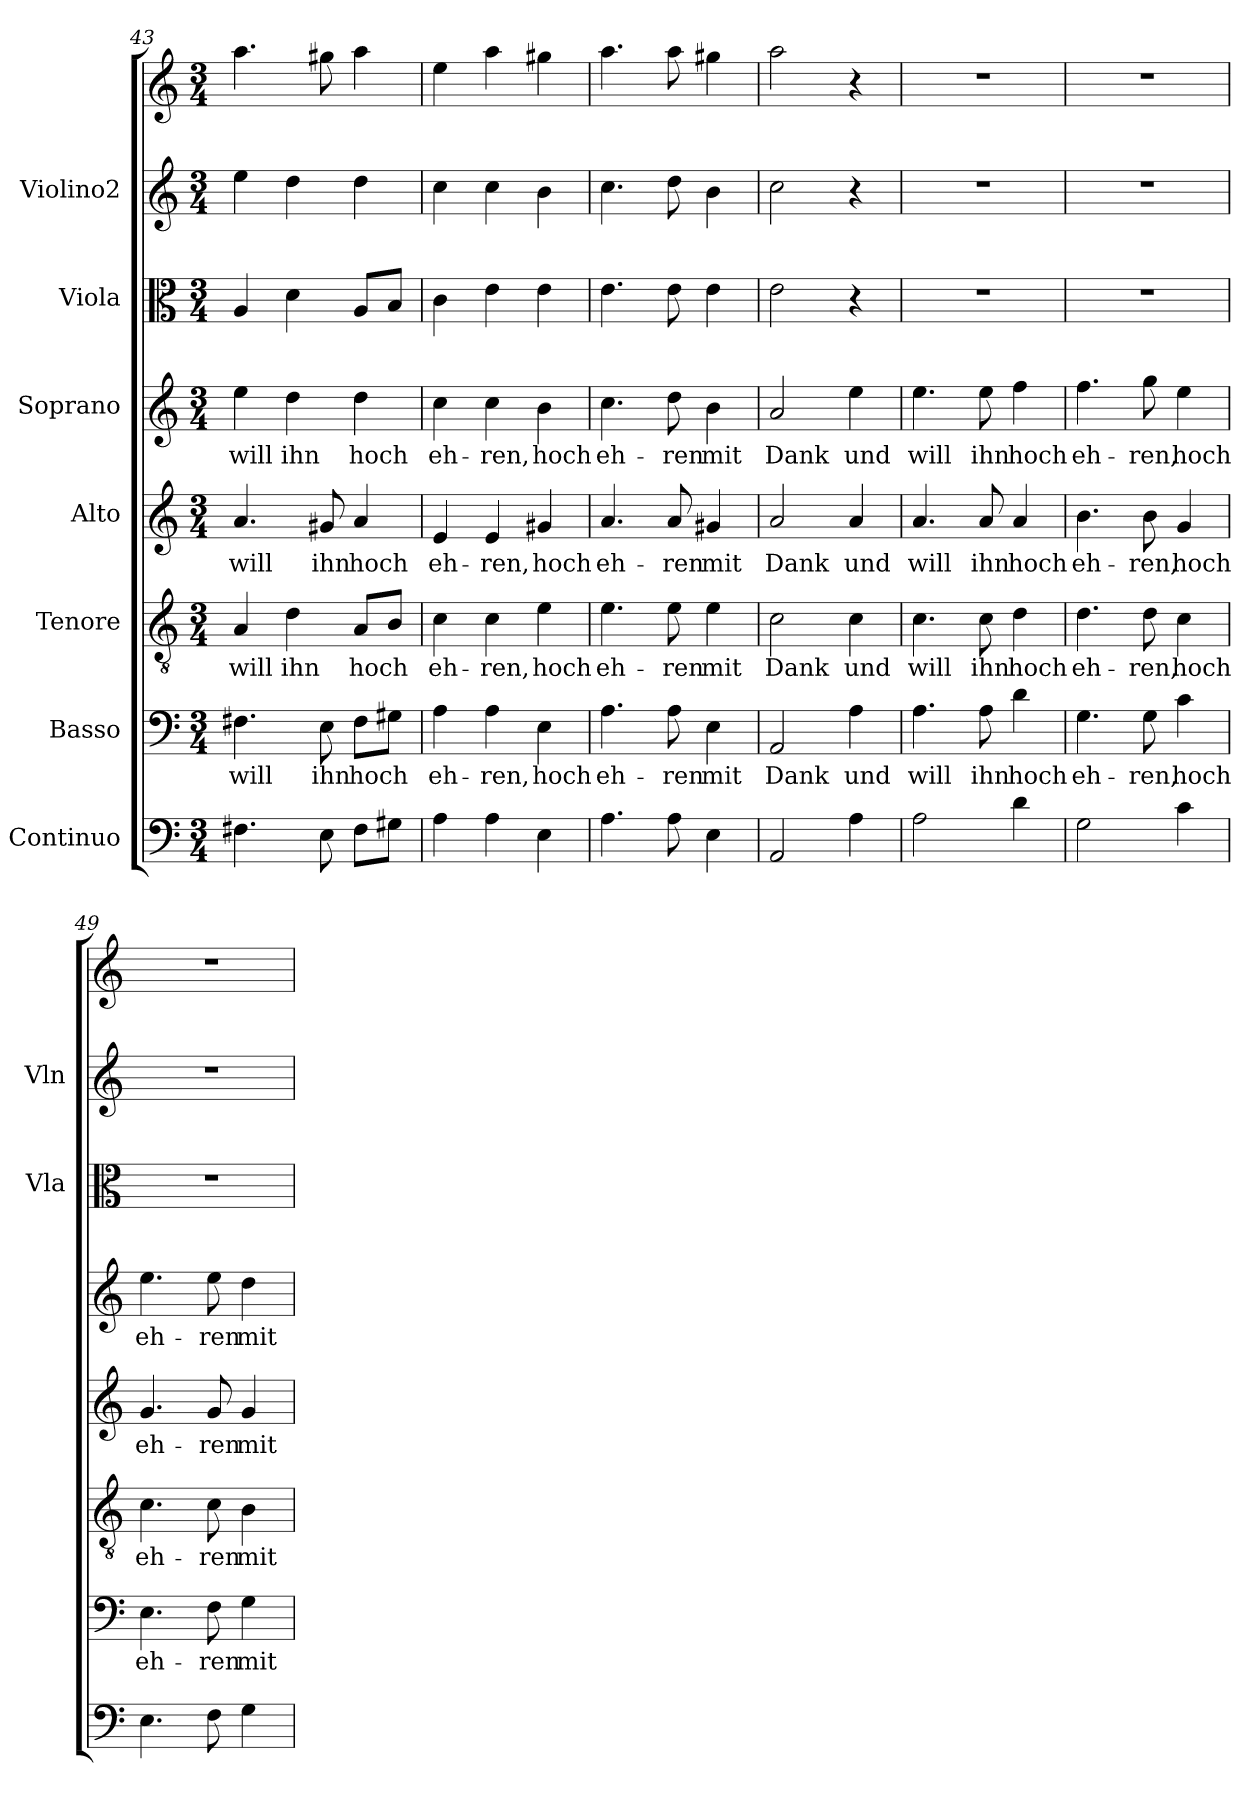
**kern	**kern	**text	**kern	**text	**kern	**text	**kern	**text	**kern	**kern	**kern
*part7	*part6	*part6	*part5	*part5	*part4	*part4	*part3	*part3	*part2	*part1	*part1
*staff8	*staff7	*staff7	*staff6	*staff6	*staff5	*staff5	*staff4	*staff4	*staff3	*staff2	*staff1
*I"Continuo	*I"Basso	*	*I"Tenore	*	*I"Alto	*	*I"Soprano	*	*I"Viola	*I"Violino2	*
*	*	*	*	*	*	*	*	*	*I'Vla	*I'Vln	*
*clefF4	*clefF4	*	*clefGv2	*	*clefG2	*	*clefG2	*	*clefC3	*clefG2	*clefG2
*k[]	*k[]	*	*k[]	*	*k[]	*	*k[]	*	*k[]	*k[]	*k[]
*M3/4	*M3/4	*	*M3/4	*	*M3/4	*	*M3/4	*	*M3/4	*M3/4	*M3/4
=43	=43	=43	=43	=43	=43	=43	=43	=43	=43	=43	=43
!	!	!LO:LY:b	!	!LO:LY:b	!	!LO:LY:b	!	!LO:LY:b	!	!	!
4.F#X\	4.F#X\	will	4A/	will	4.a/	will	4ee\	will	4A/	4ee\	4.aa\
!	!	!	!	!LO:LY:b	!	!	!	!LO:LY:b	!	!	!
.	.	.	4d\	ihn	.	.	4dd\	ihn	4d\	4dd\	.
!	!	!LO:LY:b	!	!	!	!LO:LY:b	!	!	!	!	!
8E\	8E\	ihn	.	.	8g#X/	ihn	.	.	.	.	8gg#X\
!	!	!LO:LY:b	!	!LO:LY:b	!	!LO:LY:b	!	!LO:LY:b	!	!	!
8F#\L	8F#\L	hoch	8A/L	hoch	4a/	hoch	4dd\	hoch	8A/L	4dd\	4aa\
8G#X\J	8G#X\J	.	8B/J	.	.	.	.	.	8B/J	.	.
=44	=44	=44	=44	=44	=44	=44	=44	=44	=44	=44	=44
!	!	!LO:LY:b	!	!LO:LY:b	!	!LO:LY:b	!	!LO:LY:b	!	!	!
4A\	4A\	eh-	4c\	eh-	4e/	eh-	4cc\	eh-	4c\	4cc\	4ee\
!	!	!LO:LY:b	!	!LO:LY:b	!	!LO:LY:b	!	!LO:LY:b	!	!	!
4A\	4A\	ren,	4c\	ren,	4e/	ren,	4cc\	ren,	4e\	4cc\	4aa\
!	!	!LO:LY:b	!	!LO:LY:b	!	!LO:LY:b	!	!LO:LY:b	!	!	!
4E\	4E\	hoch	4e\	hoch	4g#X/	hoch	4b\	hoch	4e\	4b\	4gg#X\
=45	=45	=45	=45	=45	=45	=45	=45	=45	=45	=45	=45
!	!	!LO:LY:b	!	!LO:LY:b	!	!LO:LY:b	!	!LO:LY:b	!	!	!
4.A\	4.A\	eh-	4.e\	eh-	4.a/	eh-	4.cc\	eh-	4.e\	4.cc\	4.aa\
!	!	!LO:LY:b	!	!LO:LY:b	!	!LO:LY:b	!	!LO:LY:b	!	!	!
8A\	8A\	ren	8e\	ren	8a/	ren	8dd\	ren	8e\	8dd\	8aa\
!	!	!LO:LY:b	!	!LO:LY:b	!	!LO:LY:b	!	!LO:LY:b	!	!	!
4E\	4E\	mit	4e\	mit	4g#X/	mit	4b\	mit	4e\	4b\	4gg#X\
=46	=46	=46	=46	=46	=46	=46	=46	=46	=46	=46	=46
!	!	!LO:LY:b	!	!LO:LY:b	!	!LO:LY:b	!	!LO:LY:b	!	!	!
2AA/	2AA/	Dank	2c\	Dank	2a/	Dank	2a/	Dank	2e\	2cc\	2aa\
!	!	!LO:LY:b	!	!LO:LY:b	!	!LO:LY:b	!	!LO:LY:b	!	!	!
4A\	4A\	und	4c\	und	4a/	und	4ee\	und	4r	4r	4r
!!LO:PB:g=z
=47	=47	=47	=47	=47	=47	=47	=47	=47	=47	=47	=47
!	!	!LO:LY:b	!	!LO:LY:b	!	!LO:LY:b	!	!LO:LY:b	!	!	!
2A\	4.A\	will	4.c\	will	4.a/	will	4.ee\	will	2.r	2.r	2.r
!	!	!LO:LY:b	!	!LO:LY:b	!	!LO:LY:b	!	!LO:LY:b	!	!	!
.	8A\	ihn	8c\	ihn	8a/	ihn	8ee\	ihn	.	.	.
!	!	!LO:LY:b	!	!LO:LY:b	!	!LO:LY:b	!	!LO:LY:b	!	!	!
4d\	4d\	hoch	4d\	hoch	4a/	hoch	4ff\	hoch	.	.	.
=48	=48	=48	=48	=48	=48	=48	=48	=48	=48	=48	=48
!	!	!LO:LY:b	!	!LO:LY:b	!	!LO:LY:b	!	!LO:LY:b	!	!	!
2G\	4.G\	eh-	4.d\	eh-	4.b\	eh-	4.ff\	eh-	2.r	2.r	2.r
!	!	!LO:LY:b	!	!LO:LY:b	!	!LO:LY:b	!	!LO:LY:b	!	!	!
.	8G\	ren,	8d\	ren,	8b\	ren,	8gg\	ren,	.	.	.
!	!	!LO:LY:b	!	!LO:LY:b	!	!LO:LY:b	!	!LO:LY:b	!	!	!
4c\	4c\	hoch	4c\	hoch	4g/	hoch	4ee\	hoch	.	.	.
=49	=49	=49	=49	=49	=49	=49	=49	=49	=49	=49	=49
!	!	!LO:LY:b	!	!LO:LY:b	!	!LO:LY:b	!	!LO:LY:b	!	!	!
4.E\	4.E\	eh-	4.c\	eh-	4.g/	eh-	4.ee\	eh-	2.r	2.r	2.r
!	!	!LO:LY:b	!	!LO:LY:b	!	!LO:LY:b	!	!LO:LY:b	!	!	!
8F\	8F\	ren	8c\	ren	8g/	ren	8ee\	ren	.	.	.
!	!	!LO:LY:b	!	!LO:LY:b	!	!LO:LY:b	!	!LO:LY:b	!	!	!
4G\	4G\	mit	4B\	mit	4g/	mit	4dd\	mit	.	.	.
=	=	=	=	=	=	=	=	=	=	=	=
*-	*-	*-	*-	*-	*-	*-	*-	*-	*-	*-	*-
